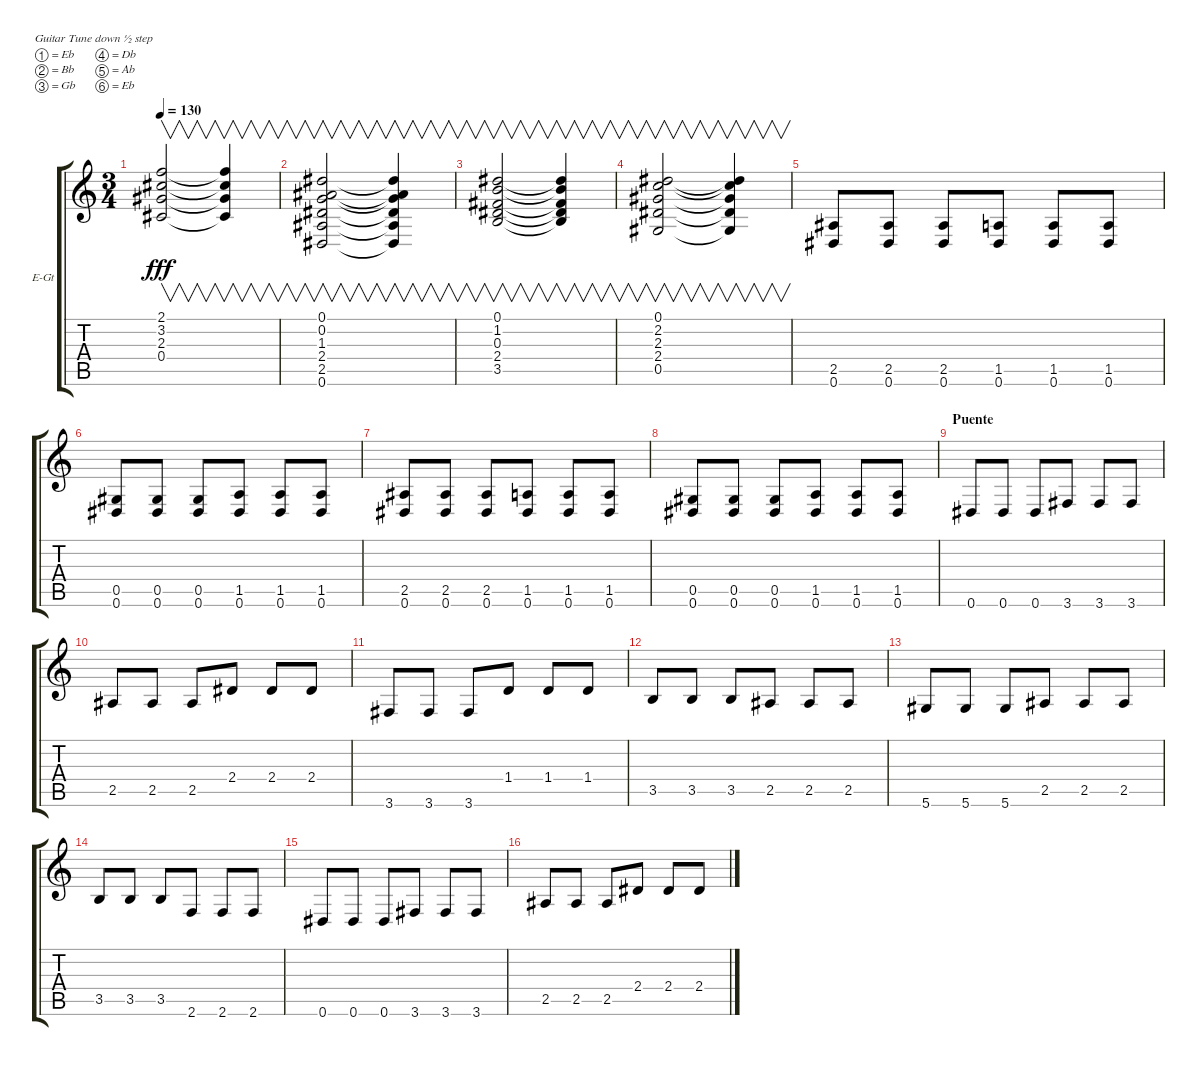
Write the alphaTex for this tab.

\defaultSystemsLayout 4
\bracketExtendMode groupsimilarinstruments
\firstSystemTrackNameOrientation horizontal
\otherSystemsTrackNameOrientation horizontal
\track ("Electric Guitar (Clean)" "E-Gt") {instrument electricguitarclean}
\staff {score tabs}
\tuning (Eb4 Bb3 Gb3 Db3 Ab2 Eb2)
\ts (3 4)
\tempo 130
\clef g2
\ks c
(0.4 2.3 3.2 2.1).2{v dy fff} (0.4{t} 2.3{t} 3.2{t} 2.1{t}).4{v} |
(0.6 2.5 2.4 1.3 0.2 0.1).2{v} (0.6{t} 2.5{t} 2.4{t} 1.3{t} 0.2{t} 0.1{t}).4{v} |
(3.5 2.4 0.3 1.2 0.1).2{v} (3.5{t} 2.4{t} 0.3{t} 1.2{t} 0.1{t}).4{v} |
(0.5 2.4 2.3 2.2 0.1).2{v} (0.5{t} 2.4{t} 2.3{t} 2.2{t} 0.1{t}).4{v} |
(0.6 2.5).8 (0.6 2.5).8 (0.6 2.5).8 (0.6 1.5).8 (0.6 1.5).8 (0.6 1.5).8 |
(0.5 0.6).8 (0.5 0.6).8 (0.5 0.6).8 (1.5 0.6).8 (1.5 0.6).8 (1.5 0.6).8 |
(0.6 2.5).8 (0.6 2.5).8 (0.6 2.5).8 (0.6 1.5).8 (0.6 1.5).8 (0.6 1.5).8 |
(0.6 0.5).8 (0.6 0.5).8 (0.6 0.5).8 (0.6 1.5).8 (0.6 1.5).8 (0.6 1.5).8 |
\section ("" "Puente")
0.6.8 0.6.8 0.6.8 3.6.8 3.6.8 3.6.8 |
2.5.8 2.5.8 2.5.8 2.4.8 2.4.8 2.4.8 |
3.6.8 3.6.8 3.6.8 1.4.8 1.4.8 1.4.8 |
3.5.8 3.5.8 3.5.8 2.5.8 2.5.8 2.5.8 |
5.6.8 5.6.8 5.6.8 2.5.8 2.5.8 2.5.8 |
3.5.8 3.5.8 3.5.8 2.6.8 2.6.8 2.6.8 |
0.6.8 0.6.8 0.6.8 3.6.8 3.6.8 3.6.8 |
2.5.8 2.5.8 2.5.8 2.4.8 2.4.8 2.4.8
